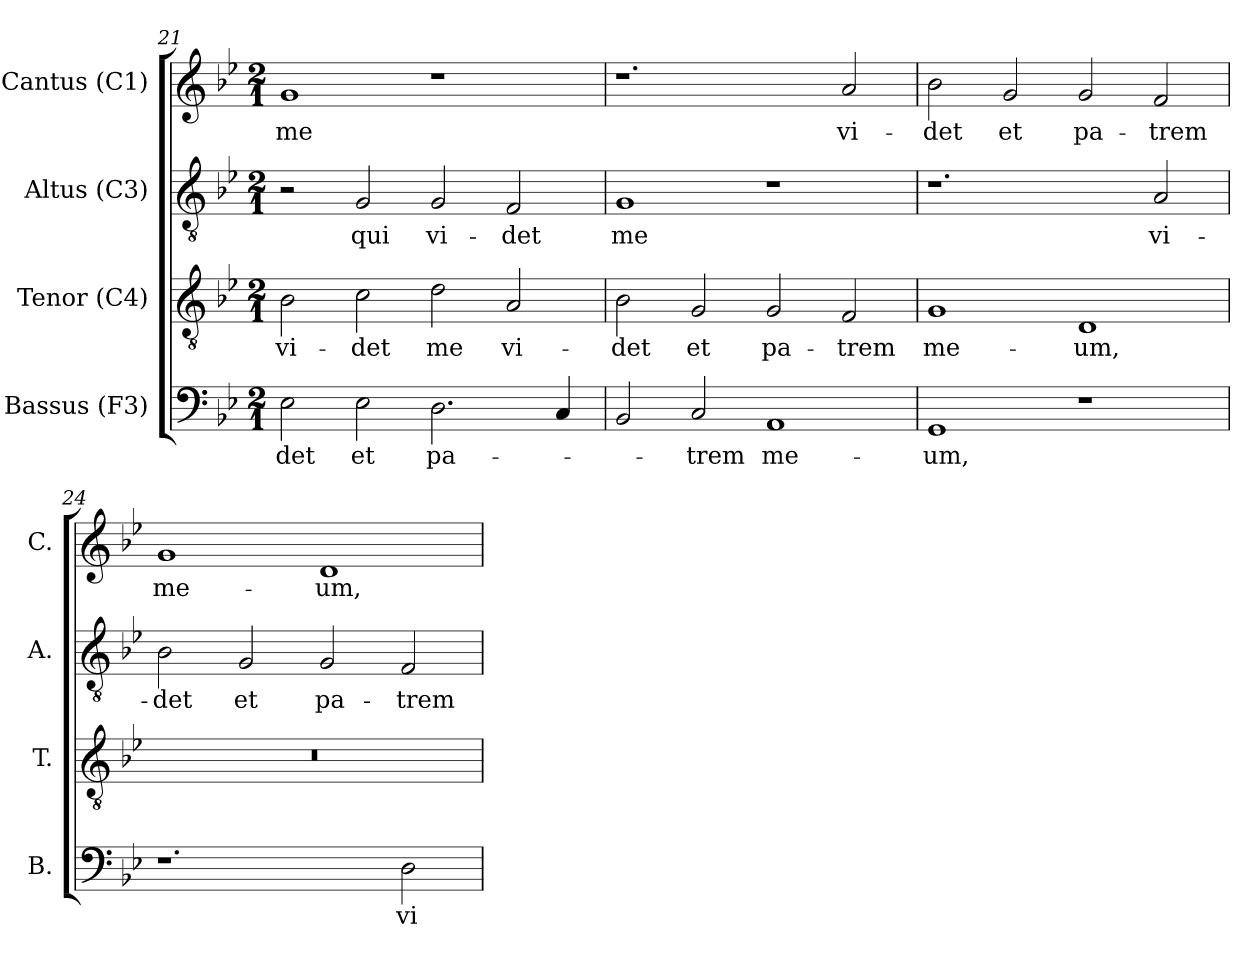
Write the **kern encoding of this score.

**kern	**text	**kern	**text	**kern	**text	**kern	**text
*part4	*part4	*part3	*part3	*part2	*part2	*part1	*part1
*staff4	*staff4	*staff3	*staff3	*staff2	*staff2	*staff1	*staff1
*I"Bassus (F3)	*	*I"Tenor (C4)	*	*I"Altus (C3)	*	*I"Cantus (C1)	*
*I'B.	*	*I'T.	*	*I'A.	*	*I'C.	*
!!LO:LB:g=z
*clefF4	*	*clefGv2	*	*clefGv2	*	*clefG2	*
*	*	*ITrd7c12	*	*ITrd7c12	*	*	*
*k[b-e-]	*	*k[b-e-]	*	*k[b-e-]	*	*k[b-e-]	*
*B-:	*	*B-:	*	*B-:	*	*B-:	*
*M2/1	*	*M2/1	*	*M2/1	*	*M2/1	*
=21	=21	=21	=21	=21	=21	=21	=21
!	!LO:LY:b:color=#000000	!	!	!	!	!	!
!	!	!	!LO:LY:b:color=#000000	!	!	!	!
!	!	!	!	!	!	!	!LO:LY:b:color=#000000
2E-i\	-det	2BB-i\	vi-	2r	.	1gi	me
!	!LO:LY:b:color=#000000	!	!	!	!	!	!
!	!	!	!LO:LY:b:color=#000000	!	!	!	!
!	!	!	!	!	!LO:LY:b:color=#000000	!	!
2E-i\	et	2Ci\	-det	2GGi/	qui	.	.
!	!LO:LY:b:color=#000000	!	!	!	!	!	!
!	!	!	!LO:LY:b:color=#000000	!	!	!	!
!	!	!	!	!	!LO:LY:b:color=#000000	!	!
2.Di\	pa-	2Di\	me	2GGi/	vi-	1r	.
!	!	!	!LO:LY:b:color=#000000	!	!	!	!
!	!	!	!	!	!LO:LY:b:color=#000000	!	!
.	.	2AAi/	vi-	2FFi/	-det	.	.
4Ci/	.	.	.	.	.	.	.
=22	=22	=22	=22	=22	=22	=22	=22
!	!	!	!LO:LY:b:color=#000000	!	!	!	!
!	!	!	!	!	!LO:LY:b:color=#000000	!	!
2BB-i/	.	2BB-i\	-det	1GGi	me	1.r	.
!	!LO:LY:b:color=#000000	!	!	!	!	!	!
!	!	!	!LO:LY:b:color=#000000	!	!	!	!
2Ci/	-trem	2GGi/	et	.	.	.	.
!	!LO:LY:b:color=#000000	!	!	!	!	!	!
!	!	!	!LO:LY:b:color=#000000	!	!	!	!
1AAi	me-	2GGi/	pa-	1r	.	.	.
!	!	!	!LO:LY:b:color=#000000	!	!	!	!
!	!	!	!	!	!	!	!LO:LY:b:color=#000000
.	.	2FFi/	-trem	.	.	2ai/	vi-
=23	=23	=23	=23	=23	=23	=23	=23
!	!LO:LY:b:color=#000000	!	!	!	!	!	!
!	!	!	!LO:LY:b:color=#000000	!	!	!	!
!	!	!	!	!	!	!	!LO:LY:b:color=#000000
1GGi	-um,	1GGi	me-	1.r	.	2b-i\	-det
!	!	!	!	!	!	!	!LO:LY:b:color=#000000
.	.	.	.	.	.	2gi/	et
!	!	!	!LO:LY:b:color=#000000	!	!	!	!
!	!	!	!	!	!	!	!LO:LY:b:color=#000000
1r	.	1DDi	-um,	.	.	2gi/	pa-
!	!	!	!	!	!LO:LY:b:color=#000000	!	!
!	!	!	!	!	!	!	!LO:LY:b:color=#000000
.	.	.	.	2AAi/	vi-	2fi/	-trem
=24	=24	=24	=24	=24	=24	=24	=24
!	!	!LO:N:vis=1	!	!	!	!	!
!	!	!	!	!	!LO:LY:b:color=#000000	!	!
!	!	!	!	!	!	!	!LO:LY:b:color=#000000
1.r	.	0r	.	2BB-i\	-det	1gi	me-
!	!	!	!	!	!LO:LY:b:color=#000000	!	!
.	.	.	.	2GGi/	et	.	.
!	!	!	!	!	!LO:LY:b:color=#000000	!	!
!	!	!	!	!	!	!	!LO:LY:b:color=#000000
.	.	.	.	2GGi/	pa-	1di	-um,
!	!LO:LY:b:color=#000000	!	!	!	!	!	!
!	!	!	!	!	!LO:LY:b:color=#000000	!	!
2Di\	vi-	.	.	2FFi/	-trem	.	.
=	=	=	=	=	=	=	=
*-	*-	*-	*-	*-	*-	*-	*-
